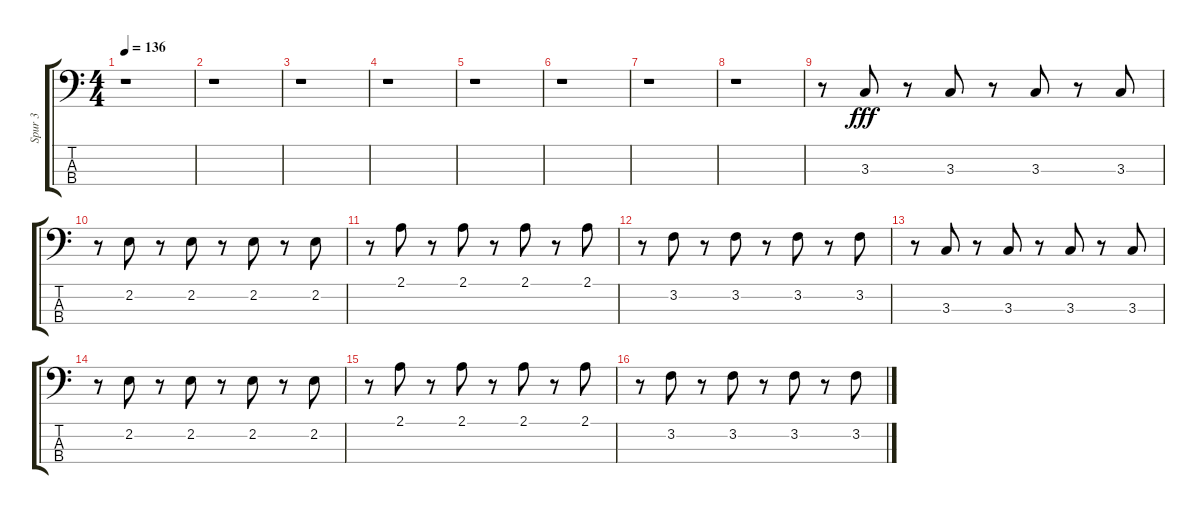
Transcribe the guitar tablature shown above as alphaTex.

\track ("Spur 3" "Spur 3") {instrument synthbass2}
\staff {score tabs}
\tuning (G2 D2 A1 E1) {hide}
\ts (4 4)
\tempo 136
\clef f4
\ks c
r.1{dy fff instrument synthbass2} |
r.1 |
r.1 |
r.1 |
r.1 |
r.1 |
r.1 |
r.1 |
r.8 3.3.8 r.8 3.3.8 r.8 3.3.8 r.8 3.3.8 |
r.8 2.2.8 r.8 2.2.8 r.8 2.2.8 r.8 2.2.8 |
r.8 2.1.8 r.8 2.1.8 r.8 2.1.8 r.8 2.1.8 |
r.8 3.2.8 r.8 3.2.8 r.8 3.2.8 r.8 3.2.8 |
r.8 3.3.8 r.8 3.3.8 r.8 3.3.8 r.8 3.3.8 |
r.8 2.2.8 r.8 2.2.8 r.8 2.2.8 r.8 2.2.8 |
r.8 2.1.8 r.8 2.1.8 r.8 2.1.8 r.8 2.1.8 |
r.8 3.2.8 r.8 3.2.8 r.8 3.2.8 r.8 3.2.8
